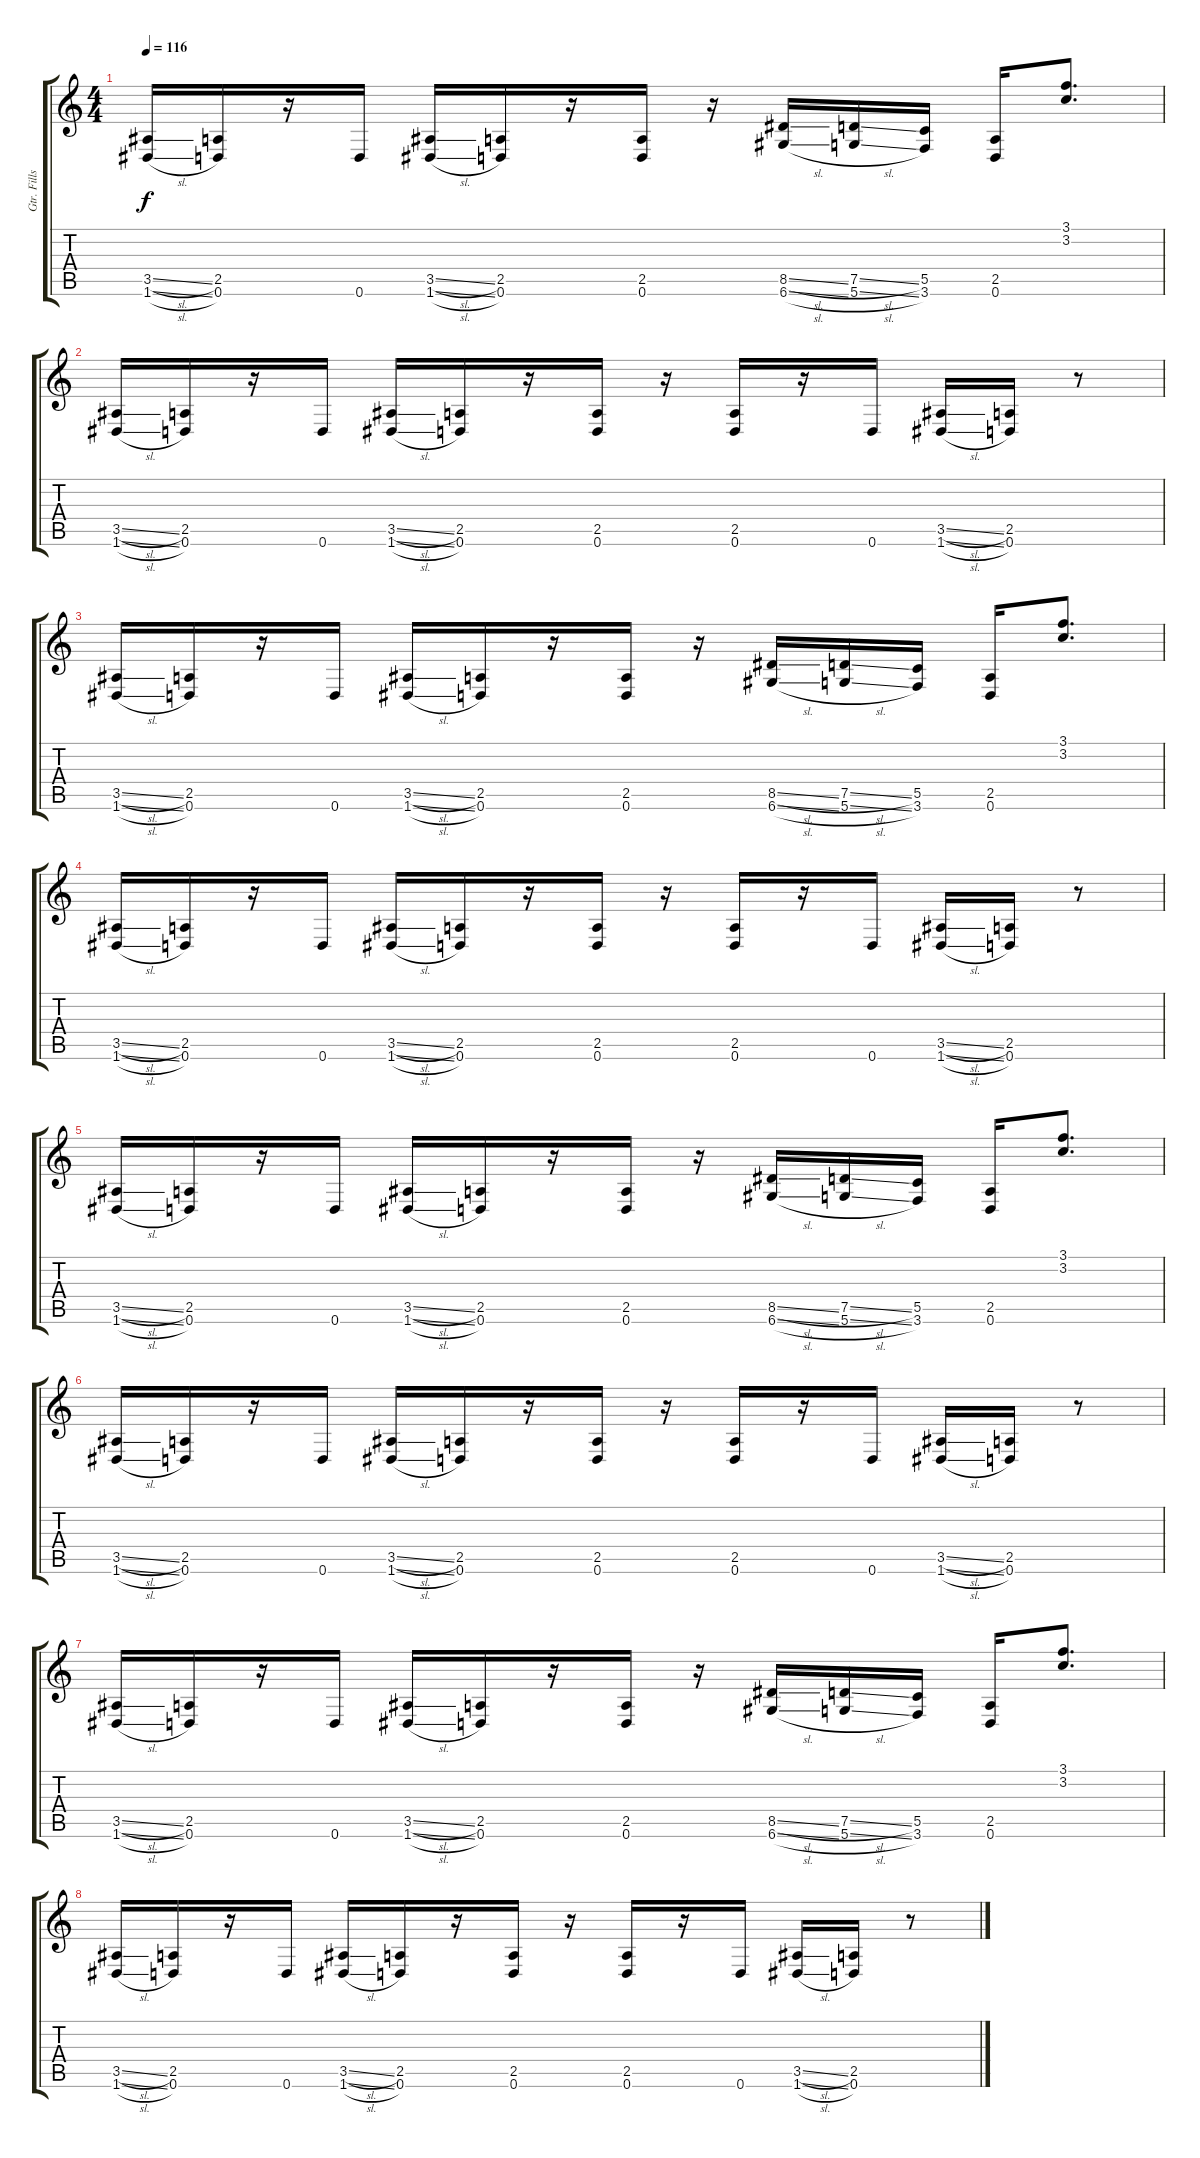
\track ("Gtr. Fills" "Gtr. Fills") {instrument distortionguitar}
\staff {score tabs}
\tuning (D4 A3 F3 C3 G2 D2) {hide}
\ts (4 4)
\tempo 116
\clef g2
\ks c
(3.5{sl} 1.6{sl}).16{dy f} (2.5 0.6).16 r.16 0.6.16 (3.5{sl} 1.6{sl}).16 (2.5 0.6).16 r.16 (2.5 0.6).16 r.16 (8.5{sl} 6.6{sl}).16 (7.5{sl} 5.6{sl}).16 (5.5 3.6).16 (2.5 0.6).16 (3.1 3.2).8{d} |
(3.5{sl} 1.6{sl}).16 (2.5 0.6).16 r.16 0.6.16 (3.5{sl} 1.6{sl}).16 (2.5 0.6).16 r.16 (2.5 0.6).16 r.16 (2.5 0.6).16 r.16 0.6.16 (3.5{sl} 1.6{sl}).16 (2.5 0.6).16 r.8 |
(3.5{sl} 1.6{sl}).16 (2.5 0.6).16 r.16 0.6.16 (3.5{sl} 1.6{sl}).16 (2.5 0.6).16 r.16 (2.5 0.6).16 r.16 (8.5{sl} 6.6{sl}).16 (7.5{sl} 5.6{sl}).16 (5.5 3.6).16 (2.5 0.6).16 (3.1 3.2).8{d} |
(3.5{sl} 1.6{sl}).16 (2.5 0.6).16 r.16 0.6.16 (3.5{sl} 1.6{sl}).16 (2.5 0.6).16 r.16 (2.5 0.6).16 r.16 (2.5 0.6).16 r.16 0.6.16 (3.5{sl} 1.6{sl}).16 (2.5 0.6).16 r.8 |
(3.5{sl} 1.6{sl}).16 (2.5 0.6).16 r.16 0.6.16 (3.5{sl} 1.6{sl}).16 (2.5 0.6).16 r.16 (2.5 0.6).16 r.16 (8.5{sl} 6.6{sl}).16 (7.5{sl} 5.6{sl}).16 (5.5 3.6).16 (2.5 0.6).16 (3.1 3.2).8{d} |
(3.5{sl} 1.6{sl}).16 (2.5 0.6).16 r.16 0.6.16 (3.5{sl} 1.6{sl}).16 (2.5 0.6).16 r.16 (2.5 0.6).16 r.16 (2.5 0.6).16 r.16 0.6.16 (3.5{sl} 1.6{sl}).16 (2.5 0.6).16 r.8 |
(3.5{sl} 1.6{sl}).16 (2.5 0.6).16 r.16 0.6.16 (3.5{sl} 1.6{sl}).16 (2.5 0.6).16 r.16 (2.5 0.6).16 r.16 (8.5{sl} 6.6{sl}).16 (7.5{sl} 5.6{sl}).16 (5.5 3.6).16 (2.5 0.6).16 (3.1 3.2).8{d} |
(3.5{sl} 1.6{sl}).16 (2.5 0.6).16 r.16 0.6.16 (3.5{sl} 1.6{sl}).16 (2.5 0.6).16 r.16 (2.5 0.6).16 r.16 (2.5 0.6).16 r.16 0.6.16 (3.5{sl} 1.6{sl}).16 (2.5 0.6).16 r.8
